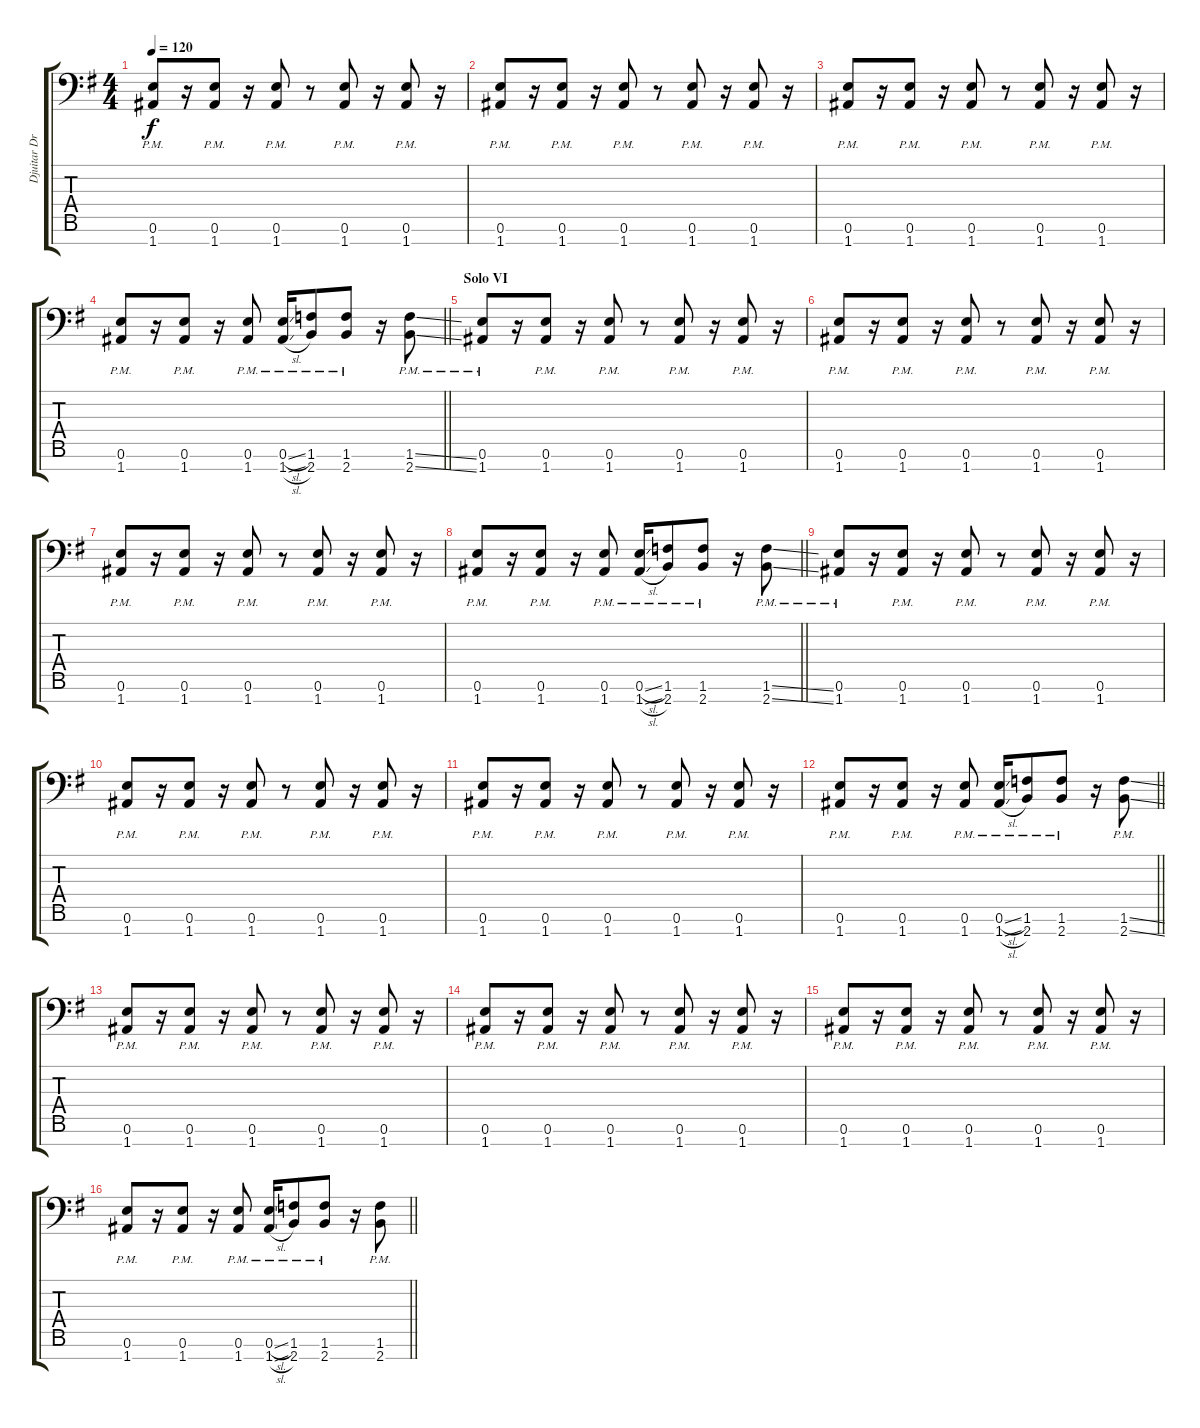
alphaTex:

\track ("Djuitar Dropped A" "Djuitar Dr") {instrument distortionguitar}
\staff {score tabs}
\tuning (E4 B3 G3 D3 A2 E2 A1) {hide}
\ts (4 4)
\tempo 120
\clef f4
\ks eminor
(0.6{pm} 1.7{pm}).8{dy f} r.16 (0.6{pm} 1.7{pm}).8 r.16 (0.6{pm} 1.7{pm}).8 r.8 (0.6{pm} 1.7{pm}).8 r.16 (0.6{pm} 1.7{pm}).8 r.16 |
(0.6{pm} 1.7{pm}).8 r.16 (0.6{pm} 1.7{pm}).8 r.16 (0.6{pm} 1.7{pm}).8 r.8 (0.6{pm} 1.7{pm}).8 r.16 (0.6{pm} 1.7{pm}).8 r.16 |
(0.6{pm} 1.7{pm}).8 r.16 (0.6{pm} 1.7{pm}).8 r.16 (0.6{pm} 1.7{pm}).8 r.8 (0.6{pm} 1.7{pm}).8 r.16 (0.6{pm} 1.7{pm}).8 r.16 |
\barLineRight lightlight
(0.6{pm} 1.7{pm}).8 r.16 (0.6{pm} 1.7{pm}).8 r.16 (0.6{pm} 1.7{pm}).8 (0.6{sl pm} 1.7{sl pm}).16 (1.6{pm} 2.7{pm}).8 (1.6{pm} 2.7{pm}).8 r.16 (1.6{ss pm} 2.7{ss pm}).8 |
\section ("" "Solo VI")
(0.6{pm} 1.7{pm}).8 r.16 (0.6{pm} 1.7{pm}).8 r.16 (0.6{pm} 1.7{pm}).8 r.8 (0.6{pm} 1.7{pm}).8 r.16 (0.6{pm} 1.7{pm}).8 r.16 |
(0.6{pm} 1.7{pm}).8 r.16 (0.6{pm} 1.7{pm}).8 r.16 (0.6{pm} 1.7{pm}).8 r.8 (0.6{pm} 1.7{pm}).8 r.16 (0.6{pm} 1.7{pm}).8 r.16 |
(0.6{pm} 1.7{pm}).8 r.16 (0.6{pm} 1.7{pm}).8 r.16 (0.6{pm} 1.7{pm}).8 r.8 (0.6{pm} 1.7{pm}).8 r.16 (0.6{pm} 1.7{pm}).8 r.16 |
\barLineRight lightlight
(0.6{pm} 1.7{pm}).8 r.16 (0.6{pm} 1.7{pm}).8 r.16 (0.6{pm} 1.7{pm}).8 (0.6{sl pm} 1.7{sl pm}).16 (1.6{pm} 2.7{pm}).8 (1.6{pm} 2.7{pm}).8 r.16 (1.6{ss pm} 2.7{ss pm}).8 |
(0.6{pm} 1.7{pm}).8 r.16 (0.6{pm} 1.7{pm}).8 r.16 (0.6{pm} 1.7{pm}).8 r.8 (0.6{pm} 1.7{pm}).8 r.16 (0.6{pm} 1.7{pm}).8 r.16 |
(0.6{pm} 1.7{pm}).8 r.16 (0.6{pm} 1.7{pm}).8 r.16 (0.6{pm} 1.7{pm}).8 r.8 (0.6{pm} 1.7{pm}).8 r.16 (0.6{pm} 1.7{pm}).8 r.16 |
(0.6{pm} 1.7{pm}).8 r.16 (0.6{pm} 1.7{pm}).8 r.16 (0.6{pm} 1.7{pm}).8 r.8 (0.6{pm} 1.7{pm}).8 r.16 (0.6{pm} 1.7{pm}).8 r.16 |
\barLineRight lightlight
(0.6{pm} 1.7{pm}).8 r.16 (0.6{pm} 1.7{pm}).8 r.16 (0.6{pm} 1.7{pm}).8 (0.6{sl pm} 1.7{sl pm}).16 (1.6{pm} 2.7{pm}).8 (1.6{pm} 2.7{pm}).8 r.16 (1.6{ss pm} 2.7{ss pm}).8 |
(0.6{pm} 1.7{pm}).8 r.16 (0.6{pm} 1.7{pm}).8 r.16 (0.6{pm} 1.7{pm}).8 r.8 (0.6{pm} 1.7{pm}).8 r.16 (0.6{pm} 1.7{pm}).8 r.16 |
(0.6{pm} 1.7{pm}).8 r.16 (0.6{pm} 1.7{pm}).8 r.16 (0.6{pm} 1.7{pm}).8 r.8 (0.6{pm} 1.7{pm}).8 r.16 (0.6{pm} 1.7{pm}).8 r.16 |
(0.6{pm} 1.7{pm}).8 r.16 (0.6{pm} 1.7{pm}).8 r.16 (0.6{pm} 1.7{pm}).8 r.8 (0.6{pm} 1.7{pm}).8 r.16 (0.6{pm} 1.7{pm}).8 r.16 |
\barLineRight lightlight
(0.6{pm} 1.7{pm}).8 r.16 (0.6{pm} 1.7{pm}).8 r.16 (0.6{pm} 1.7{pm}).8 (0.6{sl pm} 1.7{sl pm}).16 (1.6{pm} 2.7{pm}).8 (1.6{pm} 2.7{pm}).8 r.16 (1.6{ss pm} 2.7{ss pm}).8
